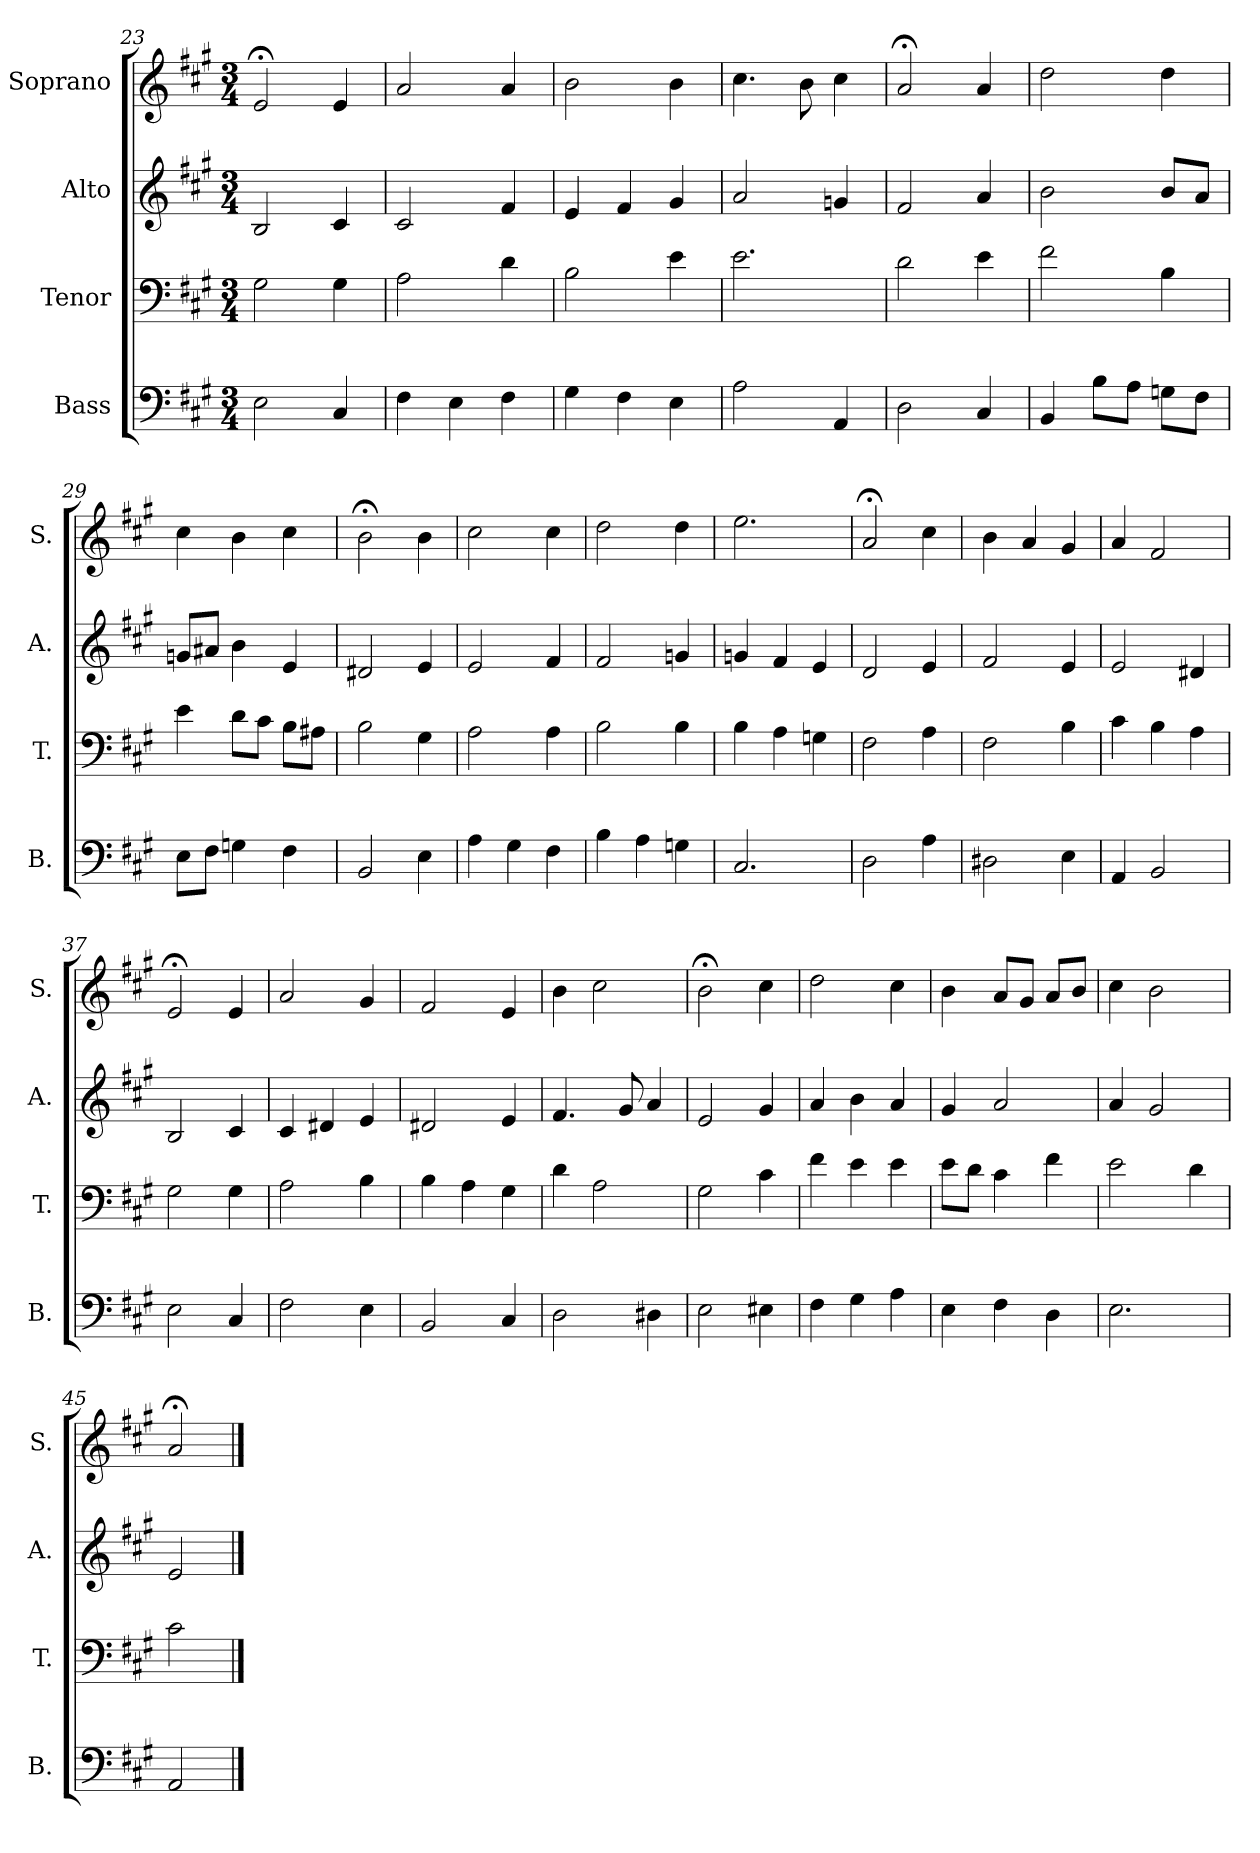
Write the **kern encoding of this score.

**kern	**kern	**kern	**kern
*part4	*part3	*part2	*part1
*staff4	*staff3	*staff2	*staff1
*I"Bass	*I"Tenor	*I"Alto	*I"Soprano
*I'B.	*I'T.	*I'A.	*I'S.
*clefF4	*clefF4	*clefG2	*clefG2
*k[f#c#g#]	*k[f#c#g#]	*k[f#c#g#]	*k[f#c#g#]
*A:	*A:	*A:	*A:
*M3/4	*M3/4	*M3/4	*M3/4
=23	=23	=23	=23
2E\	2G#\	2B/	2e;</
4C#/	4G#\	4c#/	4e/
!!LO:PB:g=z
=24	=24	=24	=24
4F#\	2A\	2c#/	2a/
4E\	.	.	.
4F#\	4d\	4f#/	4a/
=25	=25	=25	=25
4G#\	2B\	4e/	2b\
4F#\	.	4f#/	.
4E\	4e\	4g#/	4b\
=26	=26	=26	=26
2A\	2.e\	2a/	4.cc#\
.	.	.	8b\
4AA/	.	4gn/	4cc#\
=27	=27	=27	=27
2D\	2d\	2f#/	2a;</
4C#/	4e\	4a/	4a/
=28	=28	=28	=28
4BB/	2f#\	2b\	2dd\
8B\L	.	.	.
8A\J	.	.	.
8Gn\L	4B\	8b/L	4dd\
8F#\J	.	8a/J	.
=29	=29	=29	=29
8E\L	4e\	8gn/L	4cc#\
8F#\J	.	8a#X/J	.
4Gn\	8d\L	4b\	4b\
.	8c#\J	.	.
4F#\	8B\L	4e/	4cc#\
.	8A#X\J	.	.
=30	=30	=30	=30
2BB/	2B\	2d#X/	2b;<\
4E\	4G#\	4e/	4b\
!!LO:LB:g=z
=31	=31	=31	=31
4A\	2A\	2e/	2cc#\
4G#\	.	.	.
4F#\	4A\	4f#/	4cc#\
=32	=32	=32	=32
4B\	2B\	2f#/	2dd\
4A\	.	.	.
4Gn\	4B\	4gn/	4dd\
=33	=33	=33	=33
2.C#/	4B\	4gn/	2.ee\
.	4A\	4f#/	.
.	4Gn\	4e/	.
=34	=34	=34	=34
2D\	2F#\	2d/	2a;</
4A\	4A\	4e/	4cc#\
=35	=35	=35	=35
2D#X\	2F#\	2f#/	4b\
.	.	.	4a/
4E\	4B\	4e/	4g#/
=36	=36	=36	=36
4AA/	4c#\	2e/	4a/
2BB/	4B\	.	2f#/
.	4A\	4d#X/	.
=37	=37	=37	=37
2E\	2G#\	2B/	2e;</
4C#/	4G#\	4c#/	4e/
!!LO:LB:g=z
=38	=38	=38	=38
2F#\	2A\	4c#/	2a/
.	.	4d#X/	.
4E\	4B\	4e/	4g#/
=39	=39	=39	=39
2BB/	4B\	2d#X/	2f#/
.	4A\	.	.
4C#/	4G#\	4e/	4e/
=40	=40	=40	=40
2D\	4d\	4.f#/	4b\
.	2A\	.	2cc#\
.	.	8g#/	.
4D#X\	.	4a/	.
=41	=41	=41	=41
2E\	2G#\	2e/	2b;<\
4E#X\	4c#\	4g#/	4cc#\
=42	=42	=42	=42
4F#\	4f#\	4a/	2dd\
4G#\	4e\	4b\	.
4A\	4e\	4a/	4cc#\
=43	=43	=43	=43
4E\	8e\L	4g#/	4b\
.	8d\J	.	.
4F#\	4c#\	2a/	8a/L
.	.	.	8g#/J
4D\	4f#\	.	8a/L
.	.	.	8b/J
=44	=44	=44	=44
2.E\	2e\	4a/	4cc#\
.	.	2g#/	2b\
.	4d\	.	.
=45	=45	=45	=45
2AA/	2c#\	2e/	2a;</
==	==	==	==
*-	*-	*-	*-
